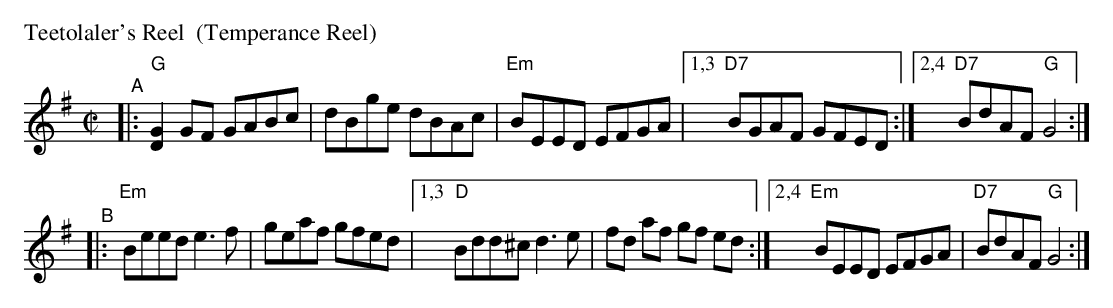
X:1
P: Teetolaler's Reel  (Temperance Reel)
M: C|
L: 1/8
K: G
"^A"|:\
"G"[G2D2]GF GABc | dBge dBAc | "Em"BEED EFGA |[1,3 "D7"BGAF GFED \
                                        :|[2,4 "D7"BdAF "G"G4 :|
"^B"|:\
"Em"Beed e3f | geaf gfed |[1,3 "D"Bdd^c d3e | fd af gf ed  \
                        :|[2,4 "Em"BEED EFGA | "D7"BdAF "G"G4 :|
